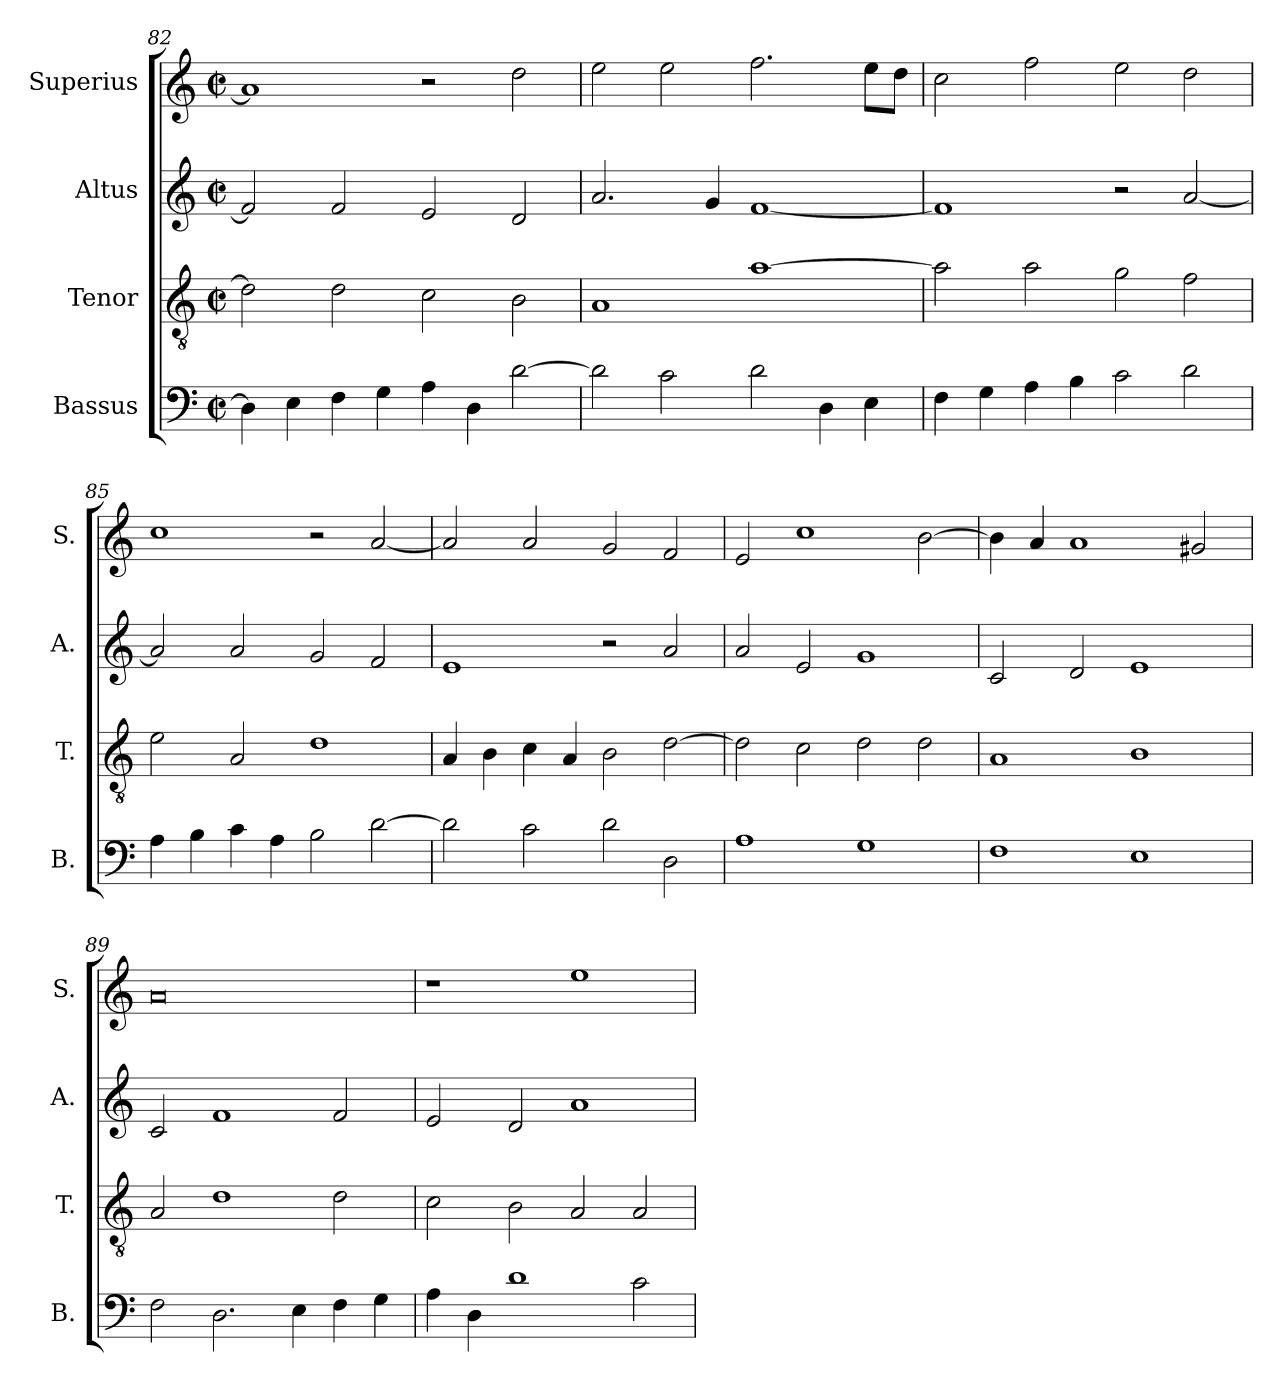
**kern	**kern	**kern	**kern
*part4	*part3	*part2	*part1
*staff4	*staff3	*staff2	*staff1
*I"Bassus	*I"Tenor	*I"Altus	*I"Superius
*I'B.	*I'T.	*I'A.	*I'S.
*clefF4	*clefGv2	*clefG2	*clefG2
*	*ITrd7c12	*	*
*k[]	*k[]	*k[]	*k[]
*C:	*C:	*C:	*C:
*M2/2	*M2/2	*M2/2	*M2/2
*met(c|)	*met(c|)	*met(c|)	*met(c|)
=82	=82	=82	=82
4Di\]	2Di\]	2fi/]	1ai]
4Ei\	.	.	.
4Fi\	2Di\	2fi/	.
4Gi\	.	.	.
4Ai\	2Ci\	2ei/	2r
4Di\	.	.	.
[>2di\	2BBi\	2di/	2ddi\
=83	=83	=83	=83
2di\]	1AAi	2.ai/	2eei\
2ci\	.	.	2eei\
.	.	4gi/	.
2di\	[>1Ai	[<1fi	2.ffi\
4Di\	.	.	.
4Ei\	.	.	8eei\L
.	.	.	8ddi\J
!!LO:LB:g=z
=84	=84	=84	=84
4Fi\	2Ai\]	1fi]	2cci\
4Gi\	.	.	.
4Ai\	2Ai\	.	2ffi\
4Bi\	.	.	.
2ci\	2Gi\	2r	2eei\
2di\	2Fi\	[<2ai/	2ddi\
=85	=85	=85	=85
4Ai\	2Ei\	2ai/]	1cci
4Bi\	.	.	.
4ci\	2AAi/	2ai/	.
4Ai\	.	.	.
2Bi\	1Di	2gi/	2r
[>2di\	.	2fi/	[<2ai/
=86	=86	=86	=86
2di\]	4AAi/	1ei	2ai/]
.	4BBi\	.	.
2ci\	4Ci\	.	2ai/
.	4AAi/	.	.
2di\	2BBi\	2r	2gi/
2Di\	[>2Di\	2ai/	2fi/
=87	=87	=87	=87
1Ai	2Di\]	2ai/	2ei/
.	2Ci\	2ei/	1cci
1Gi	2Di\	1gi	.
.	2Di\	.	[>2bi\
=88	=88	=88	=88
1Fi	1AAi	2ci/	4bi\]
.	.	.	4ai/
.	.	2di/	1ai
1Ei	1BBi	1ei	.
.	.	.	2g#Xi/
!!LO:PB:g=z
=89	=89	=89	=89
2Fi\	2AAi/	2ci/	0ai
2.Di\	1Di	1fi	.
4Ei\	.	.	.
4Fi\	2Di\	2fi/	.
4Gi\	.	.	.
=90	=90	=90	=90
4Ai\	2Ci\	2ei/	1r
4Di\	.	.	.
1di	2BBi\	2di/	.
.	2AAi/	1ai	1eei
2ci\	2AAi/	.	.
=	=	=	=
*-	*-	*-	*-
